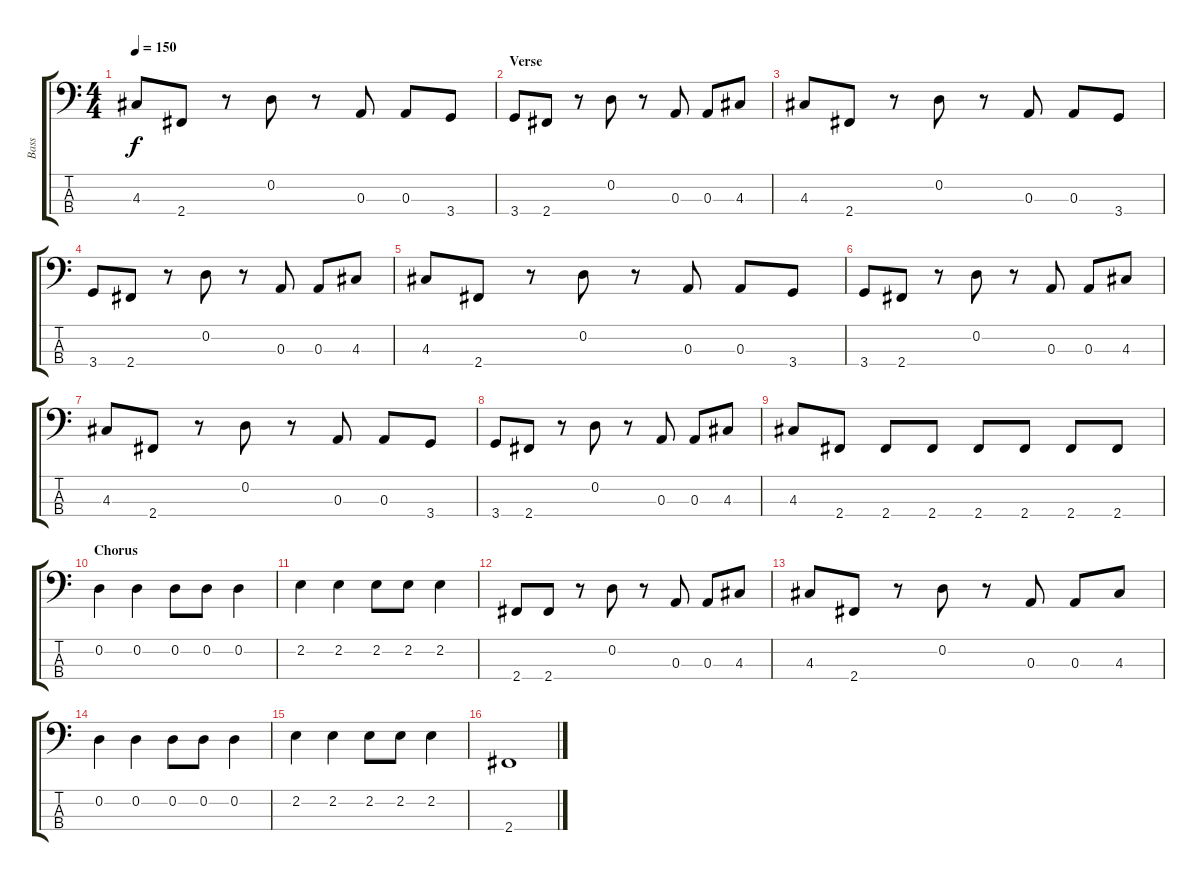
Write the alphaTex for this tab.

\track ("Bass" "Bass") {instrument electricbassfinger}
\staff {score tabs}
\tuning (G2 D2 A1 E1) {hide}
\ts (4 4)
\tempo 150
\clef f4
\ks c
4.3.8{dy f} 2.4.8 r.8 0.2.8 r.8 0.3.8 0.3.8 3.4.8 |
\section ("" "Verse")
3.4.8 2.4.8 r.8 0.2.8 r.8 0.3.8 0.3.8 4.3.8 |
4.3.8 2.4.8 r.8 0.2.8 r.8 0.3.8 0.3.8 3.4.8 |
3.4.8 2.4.8 r.8 0.2.8 r.8 0.3.8 0.3.8 4.3.8 |
4.3.8 2.4.8 r.8 0.2.8 r.8 0.3.8 0.3.8 3.4.8 |
3.4.8 2.4.8 r.8 0.2.8 r.8 0.3.8 0.3.8 4.3.8 |
4.3.8 2.4.8 r.8 0.2.8 r.8 0.3.8 0.3.8 3.4.8 |
3.4.8 2.4.8 r.8 0.2.8 r.8 0.3.8 0.3.8 4.3.8 |
4.3.8 2.4.8 2.4.8 2.4.8 2.4.8 2.4.8 2.4.8 2.4.8 |
\section ("" "Chorus")
0.2.4 0.2.4 0.2.8 0.2.8 0.2.4 |
2.2.4 2.2.4 2.2.8 2.2.8 2.2.4 |
2.4.8 2.4.8 r.8 0.2.8 r.8 0.3.8 0.3.8 4.3.8 |
4.3.8 2.4.8 r.8 0.2.8 r.8 0.3.8 0.3.8 4.3.8 |
0.2.4 0.2.4 0.2.8 0.2.8 0.2.4 |
2.2.4 2.2.4 2.2.8 2.2.8 2.2.4 |
2.4.1
